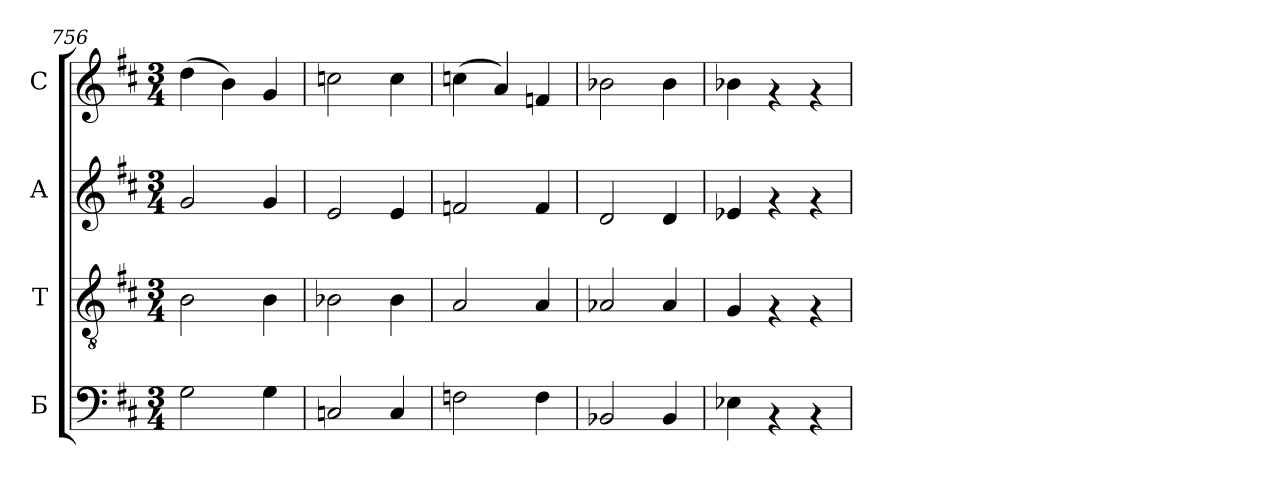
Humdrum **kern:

**kern	**kern	**kern	**kern
*part4	*part3	*part2	*part1
*staff4	*staff3	*staff2	*staff1
*I"Б	*I"Т	*I"А	*I"С
*clefF4	*clefGv2	*clefG2	*clefG2
*k[f#c#]	*k[f#c#]	*k[f#c#]	*k[f#c#]
*D:	*D:	*D:	*D:
*M3/4	*M3/4	*M3/4	*M3/4
=756	=756	=756	=756
2G\	2B\	2g/	(>4dd\
.	.	.	4b\)
4G\	4B\	4g/	4g/
=757	=757	=757	=757
2Cn/	2B-X\	2e/	2ccn\
4C/	4B-\	4e/	4cc\
!!LO:LB:g=z
=758	=758	=758	=758
2Fn\	2A/	2fn/	(>4ccn\
.	.	.	4a/)
4F\	4A/	4f/	4fn/
=759	=759	=759	=759
2BB-X/	2A-X/	2d/	2b-X\
4BB-/	4A-/	4d/	4b-\
=760	=760	=760	=760
4E-X\	4G/	4e-X/	4b-X\
4rAA	4rF	4rf	4rf
4rAA	4rF	4rf	4rf
=	=	=	=
*-	*-	*-	*-
